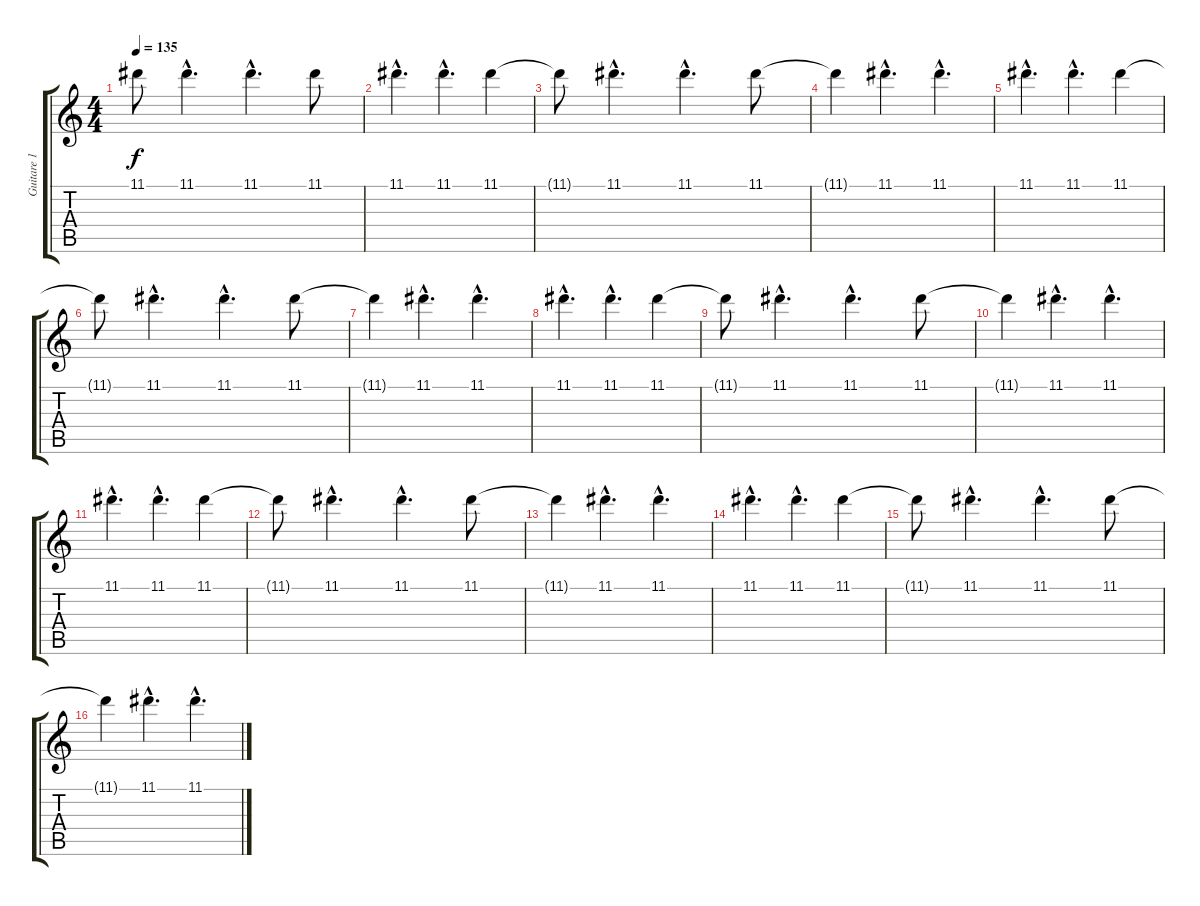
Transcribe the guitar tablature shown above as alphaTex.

\track ("Guitare 1" "Guitare 1") {instrument electricguitarjazz}
\staff {score tabs}
\tuning (E4 B3 G3 D3 A2 E2) {hide}
\ts (4 4)
\tempo 135
\clef g2
\ks c
11.1{t}.8{dy f} 11.1{hac}.4{d} 11.1{hac}.4{d} 11.1.8 |
11.1{hac}.4{d volume 6} 11.1{hac}.4{d} 11.1.4 |
11.1{t}.8 11.1{hac}.4{d} 11.1{hac}.4{d} 11.1.8 |
11.1{t}.4 11.1{hac}.4{d} 11.1{hac}.4{d} |
11.1{hac}.4{d} 11.1{hac}.4{d} 11.1.4 |
11.1{t}.8 11.1{hac}.4{d} 11.1{hac}.4{d} 11.1.8 |
11.1{t}.4 11.1{hac}.4{d} 11.1{hac}.4{d} |
11.1{hac}.4{d} 11.1{hac}.4{d} 11.1.4 |
11.1{t}.8 11.1{hac}.4{d} 11.1{hac}.4{d} 11.1.8 |
11.1{t}.4 11.1{hac}.4{d} 11.1{hac}.4{d} |
11.1{hac}.4{d} 11.1{hac}.4{d} 11.1.4 |
11.1{t}.8 11.1{hac}.4{d} 11.1{hac}.4{d} 11.1.8 |
11.1{t}.4 11.1{hac}.4{d} 11.1{hac}.4{d} |
11.1{hac}.4{d} 11.1{hac}.4{d} 11.1.4 |
11.1{t}.8 11.1{hac}.4{d} 11.1{hac}.4{d} 11.1.8 |
11.1{t}.4 11.1{hac}.4{d} 11.1{hac}.4{d}
